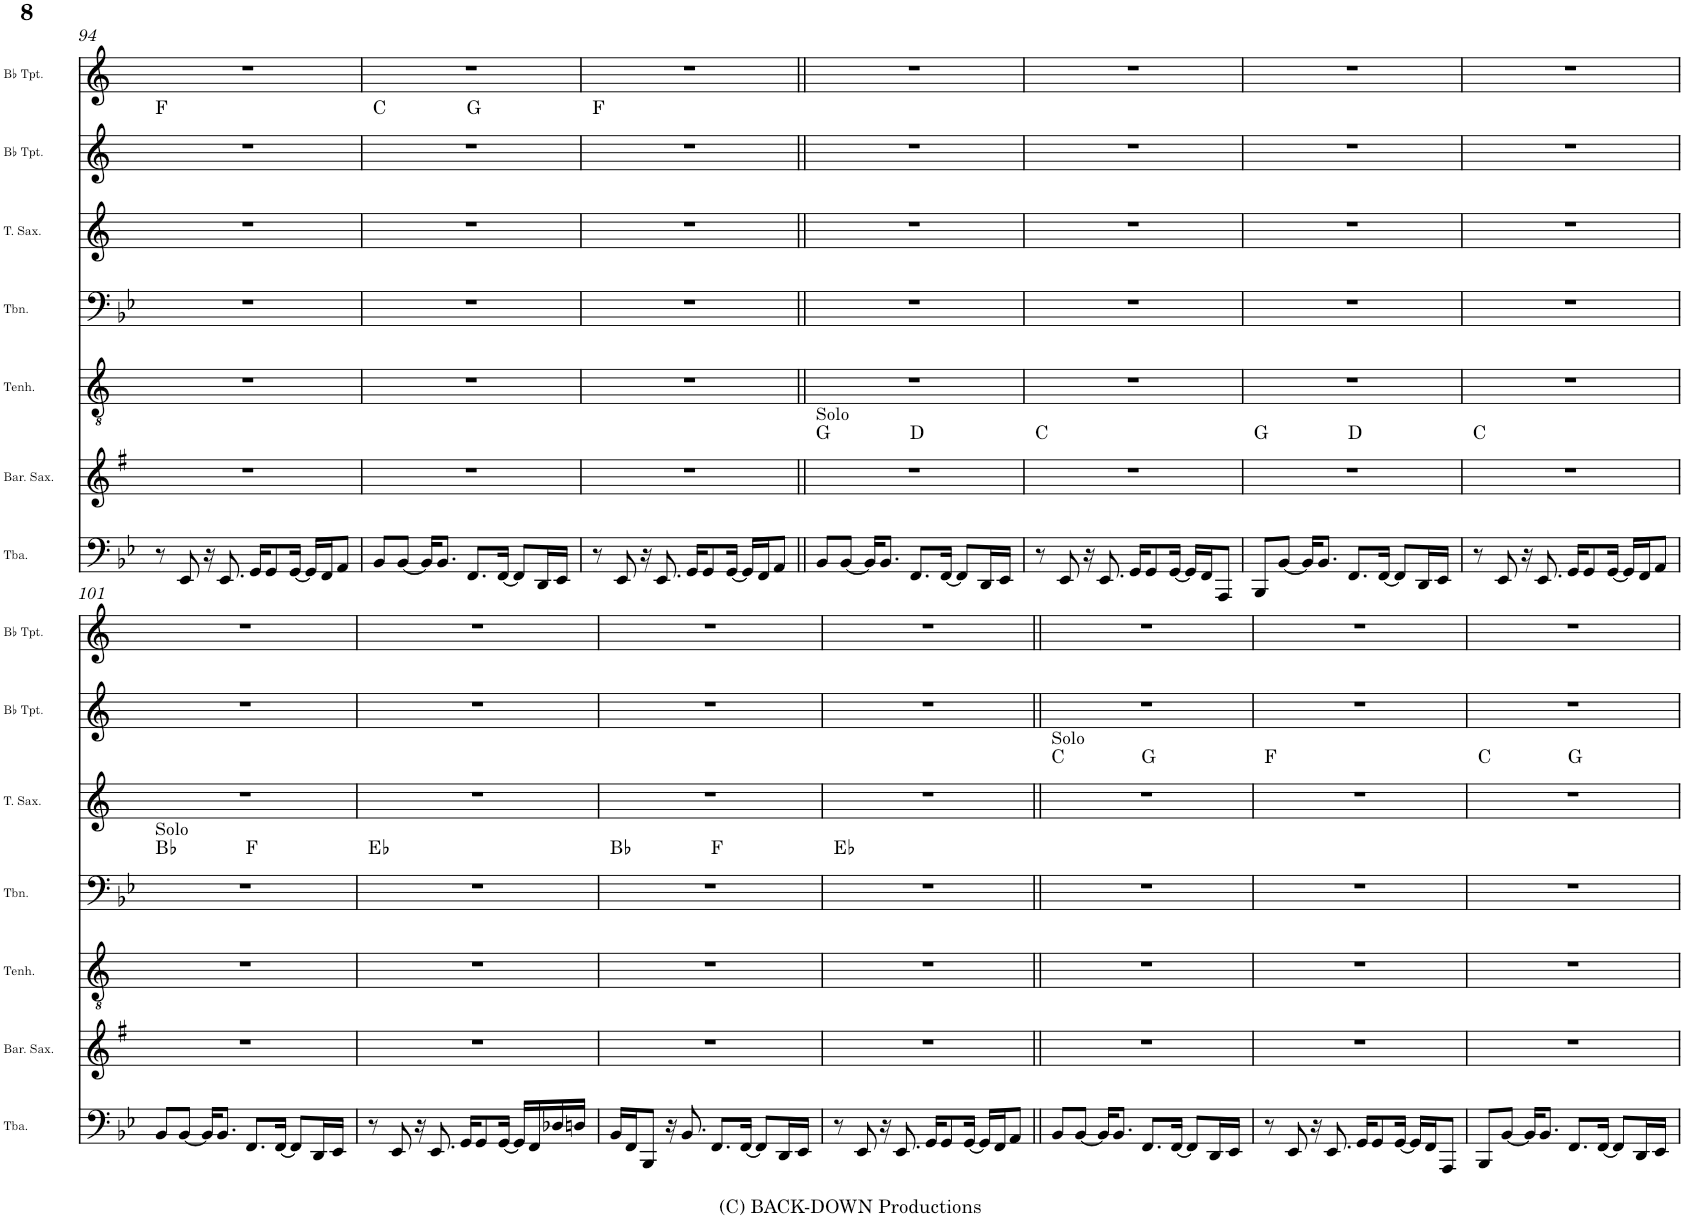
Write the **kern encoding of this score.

**kern	**kern	**harte	**kern	**kern	**harte	**kern	**harte	**kern	**harte	**kern
*part7	*part6	*part6	*part5	*part4	*part4	*part3	*part3	*part2	*part2	*part1
*staff7	*staff6	*	*staff5	*staff4	*	*staff3	*	*staff2	*	*staff1
*I"Tuba	*I"Baritone Saxophone	*	*I"Tenorhorn	*I"Trombone	*	*I"Tenor Saxophone	*	*I"Bb Trumpet	*	*I"Bb Trumpet
*I'Tba.	*I'Bar. Sax.	*	*I'Tenh.	*I'Tbn.	*	*I'T. Sax.	*	*I'Bb Tpt.	*	*I'Bb Tpt.
!!LO:PB:g=z
*clefF4	*clefG2	*	*clefGv2	*clefF4	*	*clefG2	*	*clefG2	*	*clefG2
*	*Trd12c21	*	*Trd1c2	*	*	*Trd8c14	*	*Trd1c2	*	*Trd1c2
*k[b-e-]	*k[f#]	*	*k[]	*k[b-e-]	*	*k[]	*	*k[]	*	*k[]
*M4/4	*M4/4	*	*M4/4	*M4/4	*	*M4/4	*	*M4/4	*	*M4/4
=94	=94	=94	=94	=94	=94	=94	=94	=94	=94	=94
8r	1r	.	1r	1r	.	1r	.	1r	F:maj	1r
8EE-/	.	.	.	.	.	.	.	.	.	.
16r	.	.	.	.	.	.	.	.	.	.
8.EE-/	.	.	.	.	.	.	.	.	.	.
16GG/KL	.	.	.	.	.	.	.	.	.	.
8GG/	.	.	.	.	.	.	.	.	.	.
[16GG/Jk	.	.	.	.	.	.	.	.	.	.
16GG/LL]	.	.	.	.	.	.	.	.	.	.
16FF/J	.	.	.	.	.	.	.	.	.	.
8AA/J	.	.	.	.	.	.	.	.	.	.
=95	=95	=95	=95	=95	=95	=95	=95	=95	=95	=95
*	*	*	*	*	*	*	*	*^	*	*
8BB-/L	1r	.	1r	1r	.	1r	.	1r	2ryy	C:maj	1r
[8BB-/J	.	.	.	.	.	.	.	.	.	.	.
16BB-/KL]	.	.	.	.	.	.	.	.	.	.	.
8.BB-/J	.	.	.	.	.	.	.	.	.	.	.
8.FF/L	.	.	.	.	.	.	.	.	2ryy	G:maj	.
[16FF/Jk	.	.	.	.	.	.	.	.	.	.	.
8FF/L]	.	.	.	.	.	.	.	.	.	.	.
16DD/L	.	.	.	.	.	.	.	.	.	.	.
16EE-/JJ	.	.	.	.	.	.	.	.	.	.	.
*	*	*	*	*	*	*	*	*v	*v	*	*
=96	=96	=96	=96	=96	=96	=96	=96	=96	=96	=96
8r	1r	.	1r	1r	.	1r	.	1r	F:maj	1r
8EE-/	.	.	.	.	.	.	.	.	.	.
16r	.	.	.	.	.	.	.	.	.	.
8.EE-/	.	.	.	.	.	.	.	.	.	.
16GG/KL	.	.	.	.	.	.	.	.	.	.
8GG/	.	.	.	.	.	.	.	.	.	.
[16GG/Jk	.	.	.	.	.	.	.	.	.	.
16GG/LL]	.	.	.	.	.	.	.	.	.	.
16FF/J	.	.	.	.	.	.	.	.	.	.
8AA/J	.	.	.	.	.	.	.	.	.	.
=97||	=97||	=97||	=97||	=97||	=97||	=97||	=97||	=97||	=97||	=97||
!	!LO:TX:a:t=Solo	!	!	!	!	!	!	!	!	!
*	*^	*	*	*	*	*	*	*	*	*
8BB-/L	1r	2ryy	G:maj	1r	1r	.	1r	.	1r	.	1r
[8BB-/J	.	.	.	.	.	.	.	.	.	.	.
16BB-/KL]	.	.	.	.	.	.	.	.	.	.	.
8.BB-/J	.	.	.	.	.	.	.	.	.	.	.
8.FF/L	.	2ryy	D:maj	.	.	.	.	.	.	.	.
[16FF/Jk	.	.	.	.	.	.	.	.	.	.	.
8FF/L]	.	.	.	.	.	.	.	.	.	.	.
16DD/L	.	.	.	.	.	.	.	.	.	.	.
16EE-/JJ	.	.	.	.	.	.	.	.	.	.	.
*	*v	*v	*	*	*	*	*	*	*	*	*
=98	=98	=98	=98	=98	=98	=98	=98	=98	=98	=98
8r	1r	C:maj	1r	1r	.	1r	.	1r	.	1r
8EE-/	.	.	.	.	.	.	.	.	.	.
16r	.	.	.	.	.	.	.	.	.	.
8.EE-/	.	.	.	.	.	.	.	.	.	.
16GG/KL	.	.	.	.	.	.	.	.	.	.
8GG/	.	.	.	.	.	.	.	.	.	.
[16GG/Jk	.	.	.	.	.	.	.	.	.	.
16GG/LL]	.	.	.	.	.	.	.	.	.	.
16FF/J	.	.	.	.	.	.	.	.	.	.
8AAA/J	.	.	.	.	.	.	.	.	.	.
=99	=99	=99	=99	=99	=99	=99	=99	=99	=99	=99
*	*^	*	*	*	*	*	*	*	*	*
8BBB-/L	1r	2ryy	G:maj	1r	1r	.	1r	.	1r	.	1r
[8BB-/J	.	.	.	.	.	.	.	.	.	.	.
16BB-/KL]	.	.	.	.	.	.	.	.	.	.	.
8.BB-/J	.	.	.	.	.	.	.	.	.	.	.
8.FF/L	.	2ryy	D:maj	.	.	.	.	.	.	.	.
[16FF/Jk	.	.	.	.	.	.	.	.	.	.	.
8FF/L]	.	.	.	.	.	.	.	.	.	.	.
16DD/L	.	.	.	.	.	.	.	.	.	.	.
16EE-/JJ	.	.	.	.	.	.	.	.	.	.	.
*	*v	*v	*	*	*	*	*	*	*	*	*
=100	=100	=100	=100	=100	=100	=100	=100	=100	=100	=100
8r	1r	C:maj	1r	1r	.	1r	.	1r	.	1r
8EE-/	.	.	.	.	.	.	.	.	.	.
16r	.	.	.	.	.	.	.	.	.	.
8.EE-/	.	.	.	.	.	.	.	.	.	.
16GG/KL	.	.	.	.	.	.	.	.	.	.
8GG/	.	.	.	.	.	.	.	.	.	.
[16GG/Jk	.	.	.	.	.	.	.	.	.	.
16GG/LL]	.	.	.	.	.	.	.	.	.	.
16FF/J	.	.	.	.	.	.	.	.	.	.
8AA/J	.	.	.	.	.	.	.	.	.	.
!!LO:LB:g=z
=101	=101	=101	=101	=101	=101	=101	=101	=101	=101	=101
!	!	!	!	!LO:TX:a:t=Solo	!	!	!	!	!	!
*	*	*	*	*^	*	*	*	*	*	*
8BB-/L	1r	.	1r	1r	2ryy	Bb:maj	1r	.	1r	.	1r
[8BB-/J	.	.	.	.	.	.	.	.	.	.	.
16BB-/KL]	.	.	.	.	.	.	.	.	.	.	.
8.BB-/J	.	.	.	.	.	.	.	.	.	.	.
8.FF/L	.	.	.	.	2ryy	F:maj	.	.	.	.	.
[16FF/Jk	.	.	.	.	.	.	.	.	.	.	.
8FF/L]	.	.	.	.	.	.	.	.	.	.	.
16DD/L	.	.	.	.	.	.	.	.	.	.	.
16EE-/JJ	.	.	.	.	.	.	.	.	.	.	.
*	*	*	*	*v	*v	*	*	*	*	*	*
=102	=102	=102	=102	=102	=102	=102	=102	=102	=102	=102
8r	1r	.	1r	1r	Eb:maj	1r	.	1r	.	1r
8EE-/	.	.	.	.	.	.	.	.	.	.
16r	.	.	.	.	.	.	.	.	.	.
8.EE-/	.	.	.	.	.	.	.	.	.	.
16GG/KL	.	.	.	.	.	.	.	.	.	.
8GG/	.	.	.	.	.	.	.	.	.	.
[16GG/Jk	.	.	.	.	.	.	.	.	.	.
16GG/LL]	.	.	.	.	.	.	.	.	.	.
16FF/	.	.	.	.	.	.	.	.	.	.
16D-X/	.	.	.	.	.	.	.	.	.	.
16Dn/JJ	.	.	.	.	.	.	.	.	.	.
=103	=103	=103	=103	=103	=103	=103	=103	=103	=103	=103
*	*	*	*	*^	*	*	*	*	*	*
16BB-/LL	1r	.	1r	1r	2ryy	Bb:maj	1r	.	1r	.	1r
16FF/J	.	.	.	.	.	.	.	.	.	.	.
8BBB-/J	.	.	.	.	.	.	.	.	.	.	.
16r	.	.	.	.	.	.	.	.	.	.	.
8.BB-/	.	.	.	.	.	.	.	.	.	.	.
8.FF/L	.	.	.	.	2ryy	F:maj	.	.	.	.	.
[16FF/Jk	.	.	.	.	.	.	.	.	.	.	.
8FF/L]	.	.	.	.	.	.	.	.	.	.	.
16DD/L	.	.	.	.	.	.	.	.	.	.	.
16EE-/JJ	.	.	.	.	.	.	.	.	.	.	.
*	*	*	*	*v	*v	*	*	*	*	*	*
=104	=104	=104	=104	=104	=104	=104	=104	=104	=104	=104
8r	1r	.	1r	1r	Eb:maj	1r	.	1r	.	1r
8EE-/	.	.	.	.	.	.	.	.	.	.
16r	.	.	.	.	.	.	.	.	.	.
8.EE-/	.	.	.	.	.	.	.	.	.	.
16GG/KL	.	.	.	.	.	.	.	.	.	.
8GG/	.	.	.	.	.	.	.	.	.	.
[16GG/Jk	.	.	.	.	.	.	.	.	.	.
16GG/LL]	.	.	.	.	.	.	.	.	.	.
16FF/J	.	.	.	.	.	.	.	.	.	.
8AA/J	.	.	.	.	.	.	.	.	.	.
=105||	=105||	=105||	=105||	=105||	=105||	=105||	=105||	=105||	=105||	=105||
!	!	!	!	!	!	!LO:TX:a:t=Solo	!	!	!	!
*	*	*	*	*	*	*^	*	*	*	*
8BB-/L	1r	.	1r	1r	.	1r	2ryy	C:maj	1r	.	1r
[8BB-/J	.	.	.	.	.	.	.	.	.	.	.
16BB-/KL]	.	.	.	.	.	.	.	.	.	.	.
8.BB-/J	.	.	.	.	.	.	.	.	.	.	.
8.FF/L	.	.	.	.	.	.	2ryy	G:maj	.	.	.
[16FF/Jk	.	.	.	.	.	.	.	.	.	.	.
8FF/L]	.	.	.	.	.	.	.	.	.	.	.
16DD/L	.	.	.	.	.	.	.	.	.	.	.
16EE-/JJ	.	.	.	.	.	.	.	.	.	.	.
*	*	*	*	*	*	*v	*v	*	*	*	*
=106	=106	=106	=106	=106	=106	=106	=106	=106	=106	=106
8r	1r	.	1r	1r	.	1r	F:maj	1r	.	1r
8EE-/	.	.	.	.	.	.	.	.	.	.
16r	.	.	.	.	.	.	.	.	.	.
8.EE-/	.	.	.	.	.	.	.	.	.	.
16GG/KL	.	.	.	.	.	.	.	.	.	.
8GG/	.	.	.	.	.	.	.	.	.	.
[16GG/Jk	.	.	.	.	.	.	.	.	.	.
16GG/LL]	.	.	.	.	.	.	.	.	.	.
16FF/J	.	.	.	.	.	.	.	.	.	.
8AAA/J	.	.	.	.	.	.	.	.	.	.
=107	=107	=107	=107	=107	=107	=107	=107	=107	=107	=107
*	*	*	*	*	*	*^	*	*	*	*
8BBB-/L	1r	.	1r	1r	.	1r	2ryy	C:maj	1r	.	1r
[8BB-/J	.	.	.	.	.	.	.	.	.	.	.
16BB-/KL]	.	.	.	.	.	.	.	.	.	.	.
8.BB-/J	.	.	.	.	.	.	.	.	.	.	.
8.FF/L	.	.	.	.	.	.	2ryy	G:maj	.	.	.
[16FF/Jk	.	.	.	.	.	.	.	.	.	.	.
8FF/L]	.	.	.	.	.	.	.	.	.	.	.
16DD/L	.	.	.	.	.	.	.	.	.	.	.
16EE-/JJ	.	.	.	.	.	.	.	.	.	.	.
*	*	*	*	*	*	*v	*v	*	*	*	*
=	=	=	=	=	=	=	=	=	=	=
*-	*-	*-	*-	*-	*-	*-	*-	*-	*-	*-
